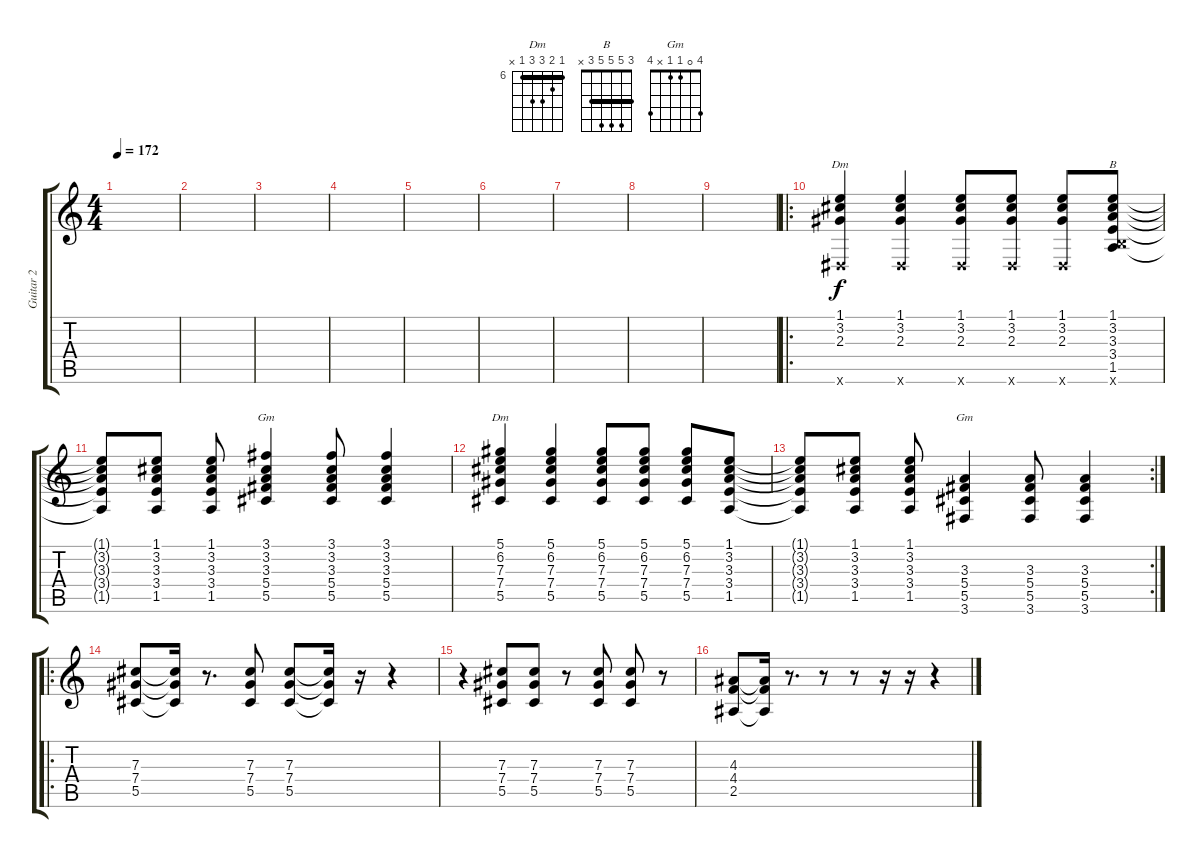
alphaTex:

\track ("Guitar 2" "Guitar 2") {instrument distortionguitar}
\staff {score tabs}
\tuning (Eb4 Bb3 Gb3 Db3 Ab2 Eb2) {hide}
\chord ("Dm" 2 4 3 1 x x)
\chord ("B" 3 5 5 5 3 x) {barre 3}
\chord ("Gm" 4 4 4 6 x x) {firstfret 4 barre 4}
\chord ("Dm" 6 7 8 8 6 x) {firstfret 6 barre 6}
\chord ("Gm" 4 0 1 1 x 4)
\ts (4 4)
\tempo 172
\clef g2
\ks c
|
|
|
|
|
|
|
|
|
\ro
(1.1 3.2 2.3 0.6{x}).4{ch "Dm"} (1.1 3.2 2.3 0.6{x}).4 (1.1 3.2 2.3 0.6{x}).8 (1.1 3.2 2.3 0.6{x}).8 (1.1 3.2 2.3 0.6{x}).8 (1.1 3.2 3.3 3.4 1.5 8.6{x}).8{ch "B"} |
(1.1{t} 3.2{t} 3.3{t} 3.4{t} 1.5{t}).8 (1.1 3.2 3.3 3.4 1.5).8 (1.1 3.2 3.3 3.4 1.5).8 (3.1 3.2 3.3 5.4 5.5).4{ch "Gm"} (3.1 3.2 3.3 5.4 5.5).8 (3.1 3.2 3.3 5.4 5.5).4 |
(5.1 6.2 7.3 7.4 5.5).4{ch "Dm"} (5.1 6.2 7.3 7.4 5.5).4 (5.1 6.2 7.3 7.4 5.5).8 (5.1 6.2 7.3 7.4 5.5).8 (5.1 6.2 7.3 7.4 5.5).8 (1.1 3.2 3.3 3.4 1.5).8 |
\rc 2
(1.1{t} 3.2{t} 3.3{t} 3.4{t} 1.5{t}).8 (1.1 3.2 3.3 3.4 1.5).8 (1.1 3.2 3.3 3.4 1.5).8 (3.3 5.4 5.5 3.6).4{ch "Gm"} (3.3 5.4 5.5 3.6).8 (3.3 5.4 5.5 3.6).4 |
\ro
(7.3 7.4 5.5).8 (7.3{t} 7.4{t} 5.5{t}).16 r.8{d} (7.3 7.4 5.5).8 (7.3 7.4 5.5).8 (7.3{t} 7.4{t} 5.5{t}).16 r.16 r.4 |
r.4 (7.3 7.4 5.5).8 (7.3 7.4 5.5).8 r.8 (7.3 7.4 5.5).8 (7.3 7.4 5.5).8 r.8 |
(4.3 4.4 2.5).8 (4.3{t} 4.4{t} 2.5{t}).16 r.8{d} r.8 r.8 r.16 r.16 r.4
